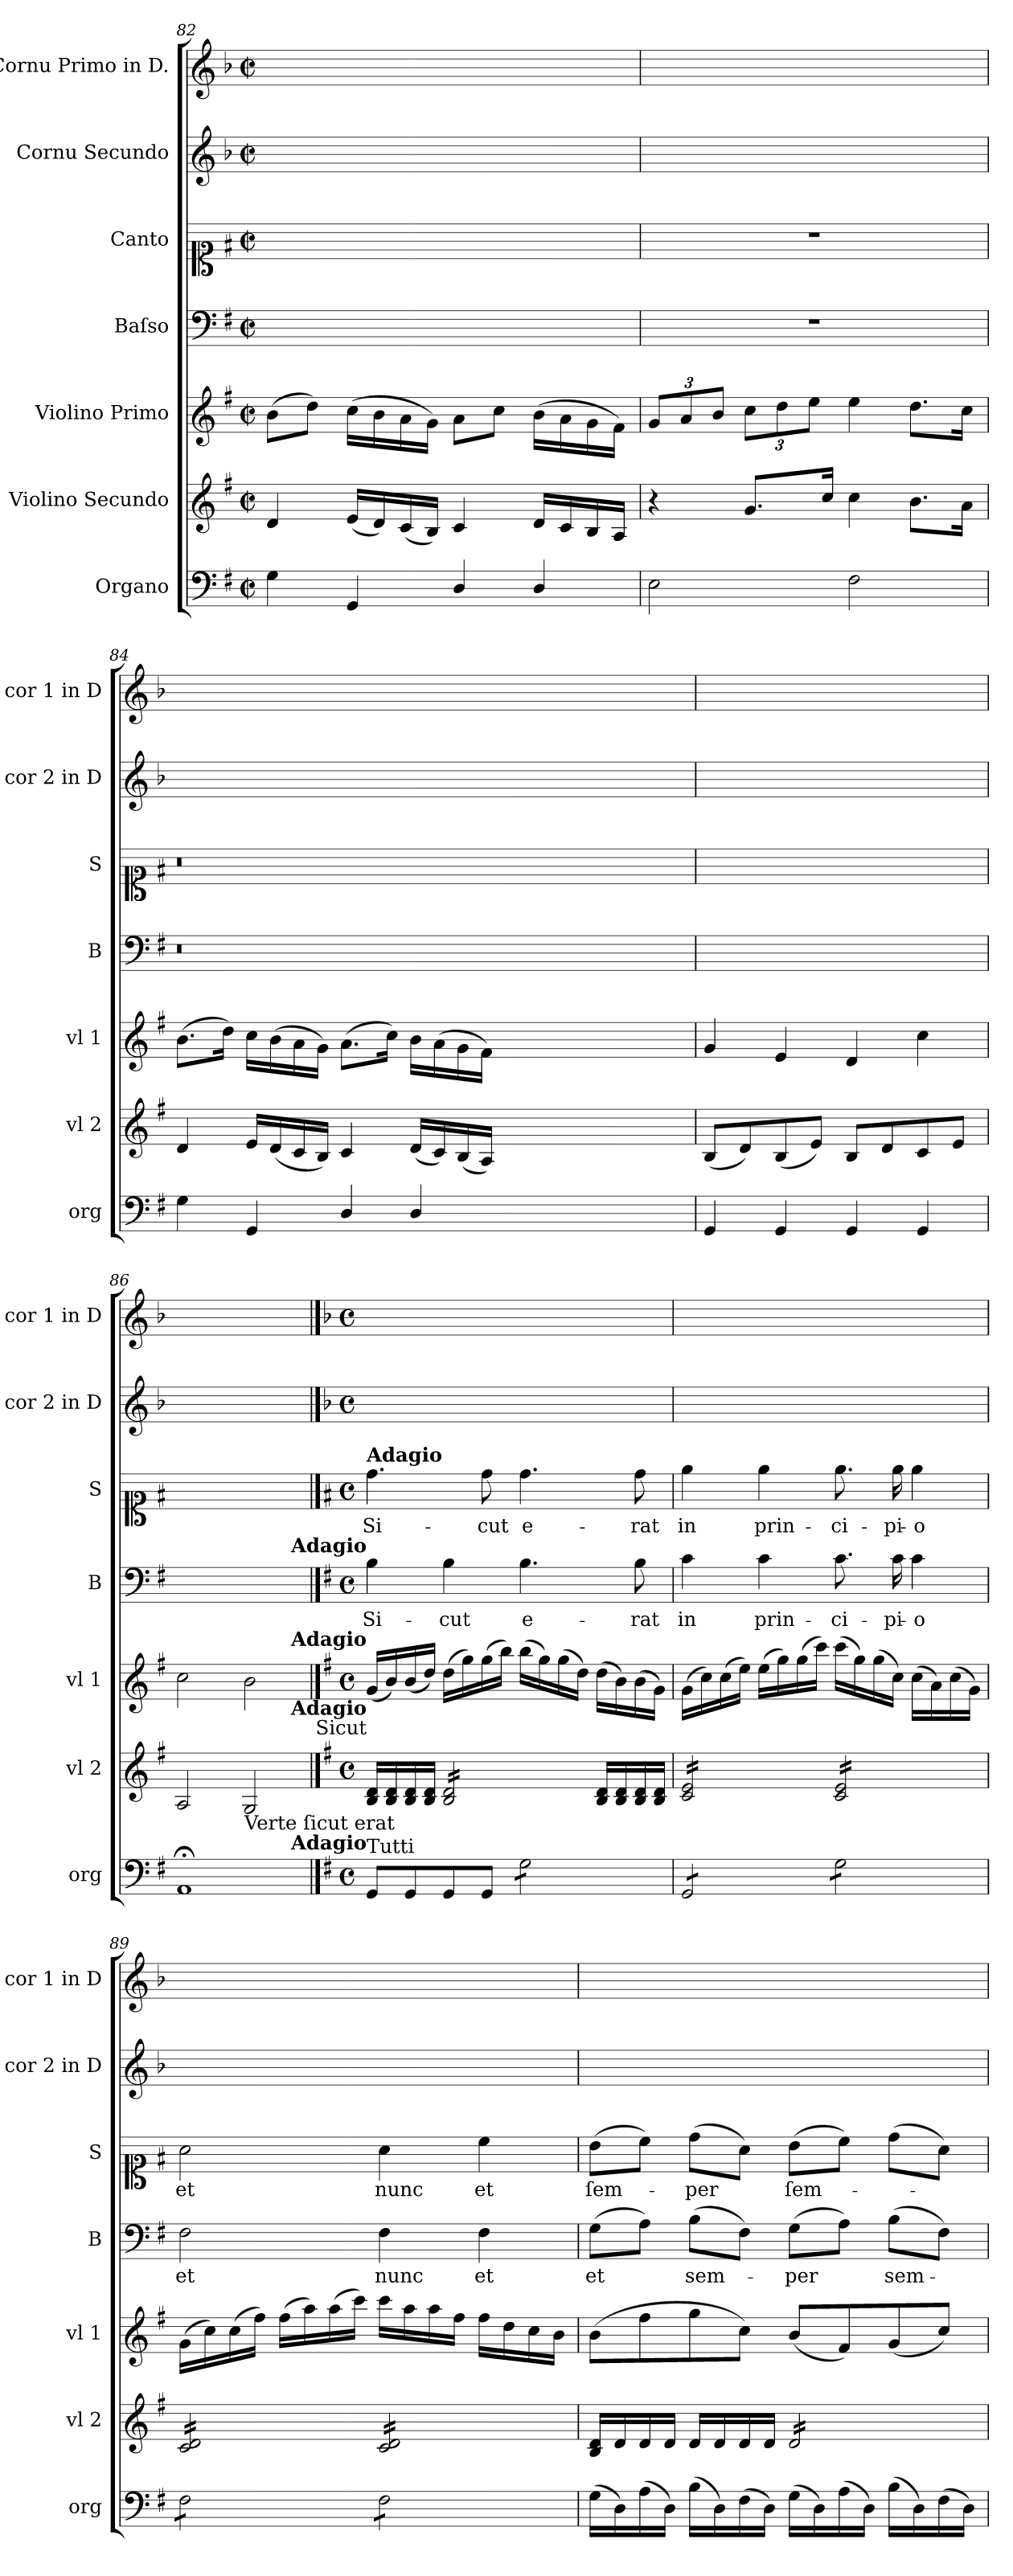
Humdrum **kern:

**kern	**kern	**kern	**kern	**text	**kern	**text	**kern	**kern
*part7	*part6	*part5	*part4	*part4	*part3	*part3	*part2	*part1
*staff7	*staff6	*staff5	*staff4	*staff4	*staff3	*staff3	*staff2	*staff1
*I"Organo	*I"Violino Secundo	*I"Violino Primo	*I"Baſso	*	*I"Canto	*	*I"Cornu Secundo	*I"Cornu Primo in D.
*I'org	*I'vl 2	*I'vl 1	*I'B	*	*I'S	*	*I'cor 2 in D	*I'cor 1 in D
*clefF4	*clefG2	*clefG2	*clefF4	*	*clefC1	*	*clefG2	*clefG2
*	*	*	*	*	*	*	*ITrd6c10	*ITrd6c10
*k[f#]	*k[f#]	*k[f#]	*k[f#]	*	*k[f#]	*	*k[f#]	*k[f#]
*G:	*G:	*G:	*G:	*	*G:	*	*G:	*G:
*M2/2	*M2/2	*M2/2	*M2/2	*	*M2/2	*	*M2/2	*M2/2
*met(c|)	*met(c|)	*met(c|)	*met(c|)	*	*met(c|)	*	*met(c|)	*met(c|)
=82	=82	=82	=82	=82	=82	=82	=82	=82
4G\	4d/	(8b\L	1ryy	.	1ryy	.	1ryy	1ryy
.	.	8dd\J)	.	.	.	.	.	.
4GG/	(16e/LL	(16cc\LL	.	.	.	.	.	.
.	16d/)	16b\	.	.	.	.	.	.
.	(16c/	16a\	.	.	.	.	.	.
.	16B/JJ)	16g\JJ)	.	.	.	.	.	.
4D/	4c/	8a\L	.	.	.	.	.	.
.	.	8cc\J	.	.	.	.	.	.
4D/	16d/LL	(16b\LL	.	.	.	.	.	.
.	16c/	16a\	.	.	.	.	.	.
.	16B/	16g\	.	.	.	.	.	.
.	16A/JJ	16f#\JJ)	.	.	.	.	.	.
=83	=83	=83	=83	=83	=83	=83	=83	=83
2E\	4r	12g/L	1r	.	1r	.	1ryy	1ryy
.	.	12a/	.	.	.	.	.	.
.	.	12b/J	.	.	.	.	.	.
.	8.g/L	12cc\L	.	.	.	.	.	.
.	.	12dd\	.	.	.	.	.	.
.	.	12ee\J	.	.	.	.	.	.
.	16cc/Jk	.	.	.	.	.	.	.
2F#\	4cc\	4ee\	.	.	.	.	.	.
.	8.b\L	8.dd\L	.	.	.	.	.	.
.	16a\Jk	16cc\Jk	.	.	.	.	.	.
=84	=84	=84	=84	=84	=84	=84	=84	=84
4G\	4d/	(8.b\L	0.r	.	0.r	.	1ryy	1ryy
.	.	16dd\Jk)	.	.	.	.	.	.
4GG/	16e/LL	16cc\LL	.	.	.	.	.	.
.	(16d/	(16b\	.	.	.	.	.	.
.	16c/	16a\	.	.	.	.	.	.
.	16B/JJ)	16g\JJ)	.	.	.	.	.	.
4D/	4c/	(8.a\L	.	.	.	.	.	.
.	.	16cc\Jk)	.	.	.	.	.	.
4D/	(16d/LL	16b\LL	.	.	.	.	.	.
.	16c/)	(16a\	.	.	.	.	.	.
.	(16B/	16g\	.	.	.	.	.	.
.	16A/JJ)	16f#\JJ)	.	.	.	.	.	.
0ryy	0ryy	0ryy	.	.	.	.	0ryy	0ryy
=85	=85	=85	=85	=85	=85	=85	=85	=85
4GG/	(8B/L	4g/	1ryy	.	1ryy	.	1ryy	1ryy
.	8d/)	.	.	.	.	.	.	.
4GG/	(8B/	4e/	.	.	.	.	.	.
.	8e/J)	.	.	.	.	.	.	.
4GG/	8B/L	4d/	.	.	.	.	.	.
.	8d/	.	.	.	.	.	.	.
4GG/	8c/	4cc\	.	.	.	.	.	.
.	8e/J	.	.	.	.	.	.	.
=86	=86	=86	=86	=86	=86	=86	=86	=86
1AA;	2A/	2cc\	1ryy	.	1ryy	.	1ryy	1ryy
!	!LO:TX:b:t=Verte ſicut erat	!	!	!	!	!	!	!
.	2G/	2b\	.	.	.	.	.	.
==87	==87	==87	==87	==87	==87	==87	==87	==87
*k[f#]	*k[f#]	*	*k[f#]	*	*k[f#]	*	*	*
*M4/4	*M4/4	*M4/4	*M4/4	*	*M4/4	*	*M4/4	*M4/4
*met(c)	*met(c)	*met(c)	*met(c)	*	*met(c)	*	*met(c)	*met(c)
!	!	!	!	!	!LO:TX:a:B:t=Adagio	!	!	!
!	!	!	!LO:TX:a:B:rj:t=Adagio	!	!	!	!	!
!	!	!LO:TX:a:B:rj:t=Adagio	!	!	!	!	!	!
!	!LO:TX:a:rj:t=Sicut	!	!	!	!	!	!	!
!	!LO:TX:a:B:rj:t=Adagio	!	!	!	!	!	!	!
!LO:TX:a:t=Tutti	!	!	!	!	!	!	!	!
!LO:TX:a:B:rj:t=Adagio	!	!	!	!	!	!	!	!
8GG/L	16B/ 16d/LL	(16g/LL	4B\	Si-	4.dd\	Si-	1ryy	1ryy
.	16B/ 16d/	16b/)	.	.	.	.	.	.
8GG/	16B/ 16d/	(16b/	.	.	.	.	.	.
.	16B/ 16d/JJ	16dd/JJ)	.	.	.	.	.	.
*	*tremolo	*	*	*	*	*	*	*
8GG/	16B/ 16d/LL	(16dd\LL	4B\	-cut	.	.	.	.
.	16B/ 16d/	16gg\)	.	.	.	.	.	.
8GG/J	16B/ 16d/	(16gg\	.	.	8dd\	-cut	.	.
.	16B/ 16d/	16bb\JJ)	.	.	.	.	.	.
*tremolo	*	*	*	*	*	*	*	*
8G\L	16B/ 16d/	(16bb\LL	4.B\	e-	4.dd\	e-	.	.
.	16B/ 16d/	16gg\)	.	.	.	.	.	.
8G\	16B/ 16d/	(16gg\	.	.	.	.	.	.
.	16B/ 16d/JJ	16dd\JJ)	.	.	.	.	.	.
*	*Xtremolo	*	*	*	*	*	*	*
8G\	16B/ 16d/LL	(16dd\LL	.	.	.	.	.	.
.	16B/ 16d/	16b\)	.	.	.	.	.	.
8G\J	16B/ 16d/	(16b\	8B\	-rat	8dd\	-rat	.	.
.	16B/ 16d/JJ	16g\JJ)	.	.	.	.	.	.
=88	=88	=88	=88	=88	=88	=88	=88	=88
*	*tremolo	*	*	*	*	*	*	*
8GG/L	16c/ 16e/LL	(16g\LL	4c\	in	4ee\	in	1ryy	1ryy
.	16c/ 16e/	16cc\)	.	.	.	.	.	.
8GG/	16c/ 16e/	(16cc\	.	.	.	.	.	.
.	16c/ 16e/	16ee\JJ)	.	.	.	.	.	.
8GG/	16c/ 16e/	(16ee\LL	4c\	prin-	4ee\	prin-	.	.
.	16c/ 16e/	16gg\)	.	.	.	.	.	.
8GG/J	16c/ 16e/	(16gg\	.	.	.	.	.	.
.	16c/ 16e/JJ	16ccc\JJ)	.	.	.	.	.	.
8G\L	16c/ 16e/LL	(16ccc\LL	8.c\	-ci-	8.ee\	-ci-	.	.
.	16c/ 16e/	16gg\)	.	.	.	.	.	.
8G\	16c/ 16e/	(16gg\	.	.	.	.	.	.
.	16c/ 16e/	16cc\JJ)	16c\	-pi-	16ee\	-pi-	.	.
8G\	16c/ 16e/	(16cc\LL	4c\	-o	4ee\	-o	.	.
.	16c/ 16e/	16a\)	.	.	.	.	.	.
8G\J	16c/ 16e/	(16cc\	.	.	.	.	.	.
.	16c/ 16e/JJ	16g\JJ)	.	.	.	.	.	.
=89	=89	=89	=89	=89	=89	=89	=89	=89
8F#\L	16c/ 16d/LL	(16g\LL	2F#\	et	2a\	et	1ryy	1ryy
.	16c/ 16d/	16cc\)	.	.	.	.	.	.
8F#\	16c/ 16d/	(16cc\	.	.	.	.	.	.
.	16c/ 16d/	16ff#\JJ)	.	.	.	.	.	.
8F#\	16c/ 16d/	(16ff#\LL	.	.	.	.	.	.
.	16c/ 16d/	16aa\)	.	.	.	.	.	.
8F#\J	16c/ 16d/	(16aa\	.	.	.	.	.	.
.	16c/ 16d/JJ	16ccc\JJ)	.	.	.	.	.	.
8F#\L	16c/ 16d/LL	16ccc\LL	4F#\	nunc	4a\	nunc	.	.
.	16c/ 16d/	16aa\	.	.	.	.	.	.
8F#\	16c/ 16d/	16aa\	.	.	.	.	.	.
.	16c/ 16d/	16ff#\JJ	.	.	.	.	.	.
8F#\	16c/ 16d/	16ff#\LL	4F#\	et	4cc\	et	.	.
.	16c/ 16d/	16dd\	.	.	.	.	.	.
8F#\J	16c/ 16d/	16cc\	.	.	.	.	.	.
*Xtremolo	*	*	*	*	*	*	*	*
.	16c/ 16d/JJ	16b\JJ	.	.	.	.	.	.
*	*Xtremolo	*	*	*	*	*	*	*
=90	=90	=90	=90	=90	=90	=90	=90	=90
(>16G\LL	16B/ 16d/LL	(8b\L	(8G\L	et	(8b\L	ſem-	1ryy	1ryy
16D\)	16d/	.	.	.	.	.	.	.
(16A\	16d/	8ff#\	8A\J)	.	8cc\J)	.	.	.
16D\JJ)	16d/JJ	.	.	.	.	.	.	.
(16B\LL	16d/LL	8gg\	(8B\L	sem-	(8dd\L	-per	.	.
16D\)	16d/	.	.	.	.	.	.	.
(16F#\	16d/	8cc\J)	8F#\J)	.	8a\J)	.	.	.
16D\JJ)	16d/JJ	.	.	.	.	.	.	.
*	*tremolo	*	*	*	*	*	*	*
(16G\LL	16d/LL	(8b/L	(8G\L	-per	(8b\L	ſem-	.	.
16D\)	16d/	.	.	.	.	.	.	.
(16A\	16d/	8f#/)	8A\J)	.	8cc\J)	.	.	.
16D\JJ)	16d/	.	.	.	.	.	.	.
(16B\LL	16d/	(8g/	(8B\L	sem-	(8dd\L	.	.	.
16D\)	16d/	.	.	.	.	.	.	.
(16F#\	16d/	8cc/J)	8F#\J)	.	8a\J)	.	.	.
16D\JJ)	16d/JJ	.	.	.	.	.	.	.
*	*Xtremolo	*	*	*	*	*	*	*
=	=	=	=	=	=	=	=	=
*-	*-	*-	*-	*-	*-	*-	*-	*-
